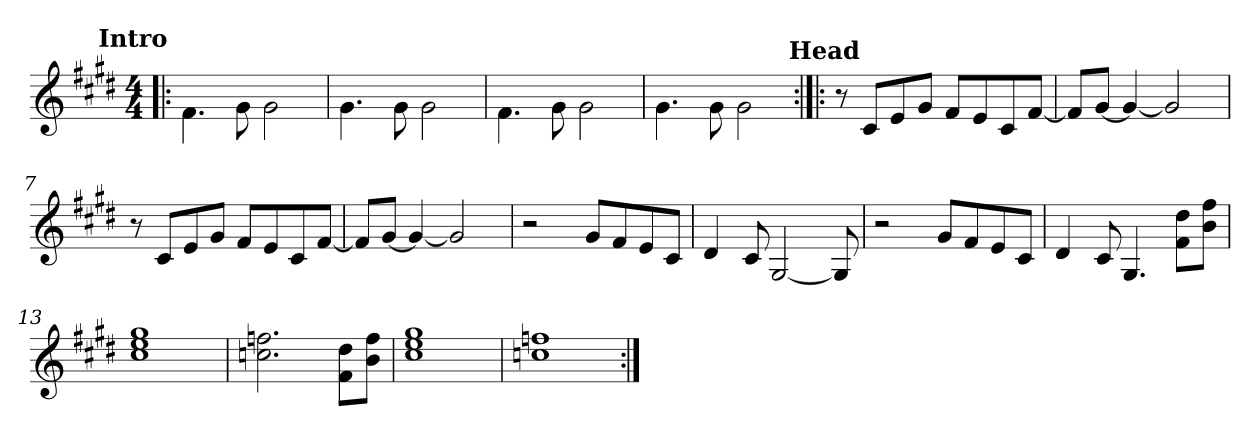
**kern
*part1
*staff1
*clefG2
*k[f#c#g#d#]
*c#:
*M4/4
!!LO:REH:place=s1:a:t=
!!LO:REH:place=s1:a:enc=none:fs=15:t=Intro
=1!|:
4.f#\
8g#\
2g#\
=2
4.g#\
8g#\
2g#\
=3
4.f#\
8g#\
2g#\
=4
4.g#\
8g#\
2g#\
!!LO:LB:g=z
!!LO:REH:place=s1:a:enc=none:fs=15:t=Head
=5:|!|:
8r
8c#/L
8e/
8g#/J
8f#/L
8e/
8c#/
[8f#/J
=6
8f#/L]
[8g#/J
4g#/_
2g#/]
=7
8r
8c#/L
8e/
8g#/J
8f#/L
8e/
8c#/
[8f#/J
=8
8f#/L]
[8g#/J
4g#/_
2g#/]
!!LO:LB:g=z
=9
2r
8g#/L
8f#/
8e/
8c#/J
=10
4d#/
8c#/
[2G#/
8G#/]
=11
2r
8g#/L
8f#/
8e/
8c#/J
=12
4d#/
8c#/
4.G#/
8f#\ 8dd#\L
8b\ 8ff#\J
!!LO:LB:g=z
=13
1cc# 1ee 1gg#
=14
2.ccn\ 2.ffn\
8f#\ 8dd#\L
8b\ 8ff\J
=15
1cc# 1ee 1gg#
=16
1ccn 1ffn
=:|!
*-
